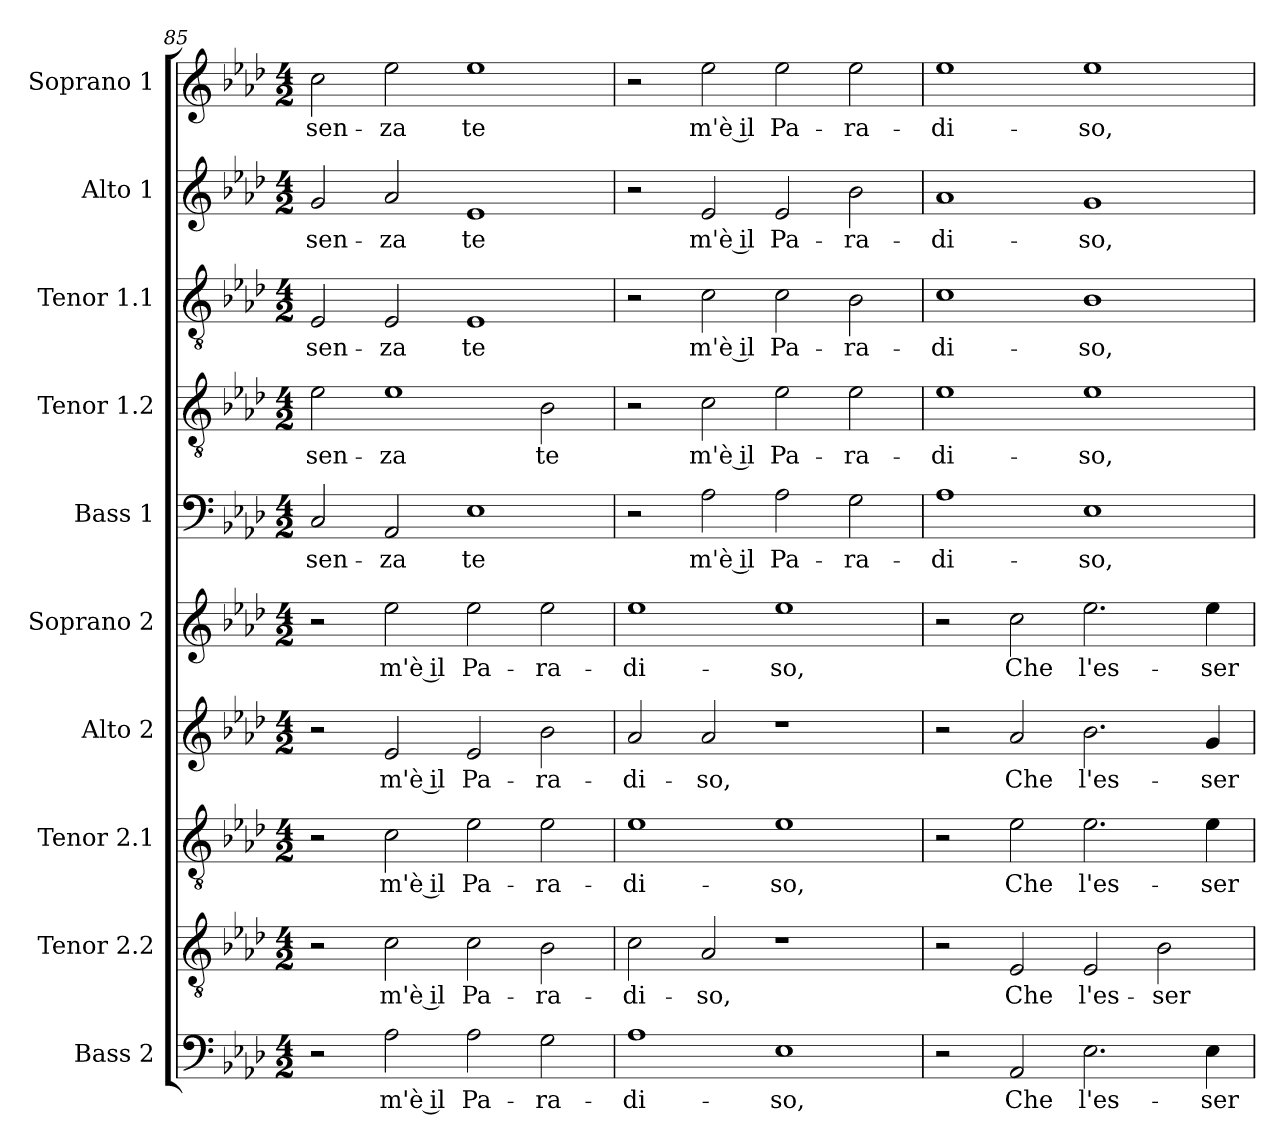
**kern	**text	**kern	**text	**kern	**text	**kern	**text	**kern	**text	**kern	**text	**kern	**text	**kern	**text	**kern	**text	**kern	**text
*part10	*part10	*part9	*part9	*part8	*part8	*part7	*part7	*part6	*part6	*part5	*part5	*part4	*part4	*part3	*part3	*part2	*part2	*part1	*part1
*staff10	*staff10	*staff9	*staff9	*staff8	*staff8	*staff7	*staff7	*staff6	*staff6	*staff5	*staff5	*staff4	*staff4	*staff3	*staff3	*staff2	*staff2	*staff1	*staff1
*I"Bass 2	*	*I"Tenor 2.2	*	*I"Tenor 2.1	*	*I"Alto 2	*	*I"Soprano 2	*	*I"Bass 1	*	*I"Tenor 1.2	*	*I"Tenor 1.1	*	*I"Alto 1	*	*I"Soprano 1	*
*I'B 2	*	*I'T 2.2	*	*I'T 2.1	*	*I'A 2	*	*I'S 2	*	*I'B 1	*	*I'T 1,2	*	*I'T 1.1	*	*I'A 1	*	*I'S 1	*
*clefF4	*	*clefGv2	*	*clefGv2	*	*clefG2	*	*clefG2	*	*clefF4	*	*clefGv2	*	*clefGv2	*	*clefG2	*	*clefG2	*
*k[b-e-a-d-]	*	*k[b-e-a-d-]	*	*k[b-e-a-d-]	*	*k[b-e-a-d-]	*	*k[b-e-a-d-]	*	*k[b-e-a-d-]	*	*k[b-e-a-d-]	*	*k[b-e-a-d-]	*	*k[b-e-a-d-]	*	*k[b-e-a-d-]	*
*A-:	*	*A-:	*	*A-:	*	*A-:	*	*A-:	*	*A-:	*	*A-:	*	*A-:	*	*A-:	*	*A-:	*
*M4/2	*	*M4/2	*	*M4/2	*	*M4/2	*	*M4/2	*	*M4/2	*	*M4/2	*	*M4/2	*	*M4/2	*	*M4/2	*
=85	=85	=85	=85	=85	=85	=85	=85	=85	=85	=85	=85	=85	=85	=85	=85	=85	=85	=85	=85
!	!	!	!	!	!	!	!	!	!	!	!LO:LY:b	!	!LO:LY:b	!	!LO:LY:b	!	!LO:LY:b	!	!LO:LY:b
2r	.	2r	.	2r	.	2r	.	2r	.	2C/	sen-	2e-\	sen-	2E-/	sen-	2g/	sen-	2cc\	sen-
!	!LO:LY:b	!	!LO:LY:b	!	!LO:LY:b	!	!LO:LY:b	!	!LO:LY:b	!	!LO:LY:b	!	!LO:LY:b	!	!LO:LY:b	!	!LO:LY:b	!	!LO:LY:b
2A-\	m'è il	2c\	m'è il	2c\	m'è il	2e-/	m'è il	2ee-\	m'è il	2AA-/	-za	1e-	-za	2E-/	-za	2a-/	-za	2ee-\	-za
!	!LO:LY:b	!	!LO:LY:b	!	!LO:LY:b	!	!LO:LY:b	!	!LO:LY:b	!	!LO:LY:b	!	!	!	!LO:LY:b	!	!LO:LY:b	!	!LO:LY:b
2A-\	Pa-	2c\	Pa-	2e-\	Pa-	2e-/	Pa-	2ee-\	Pa-	1E-	te	.	.	1E-	te	1e-	te	1ee-	te
!	!LO:LY:b	!	!LO:LY:b	!	!LO:LY:b	!	!LO:LY:b	!	!LO:LY:b	!	!	!	!LO:LY:b	!	!	!	!	!	!
2G\	-ra-	2B-\	-ra-	2e-\	-ra-	2b-\	-ra-	2ee-\	-ra-	.	.	2B-\	te	.	.	.	.	.	.
=86	=86	=86	=86	=86	=86	=86	=86	=86	=86	=86	=86	=86	=86	=86	=86	=86	=86	=86	=86
!	!LO:LY:b	!	!LO:LY:b	!	!LO:LY:b	!	!LO:LY:b	!	!LO:LY:b	!	!	!	!	!	!	!	!	!	!
1A-	-di-	2c\	-di-	1e-	-di-	2a-/	-di-	1ee-	-di-	2r	.	2r	.	2r	.	2r	.	2r	.
!	!	!	!LO:LY:b	!	!	!	!LO:LY:b	!	!	!	!LO:LY:b	!	!LO:LY:b	!	!LO:LY:b	!	!LO:LY:b	!	!LO:LY:b
.	.	2A-/	-so,	.	.	2a-/	-so,	.	.	2A-\	m'è il	2c\	m'è il	2c\	m'è il	2e-/	m'è il	2ee-\	m'è il
!	!LO:LY:b	!	!	!	!LO:LY:b	!	!	!	!LO:LY:b	!	!LO:LY:b	!	!LO:LY:b	!	!LO:LY:b	!	!LO:LY:b	!	!LO:LY:b
1E-	-so,	1r	.	1e-	-so,	1r	.	1ee-	-so,	2A-\	Pa-	2e-\	Pa-	2c\	Pa-	2e-/	Pa-	2ee-\	Pa-
!	!	!	!	!	!	!	!	!	!	!	!LO:LY:b	!	!LO:LY:b	!	!LO:LY:b	!	!LO:LY:b	!	!LO:LY:b
.	.	.	.	.	.	.	.	.	.	2G\	-ra-	2e-\	-ra-	2B-\	-ra-	2b-\	-ra-	2ee-\	-ra-
=87	=87	=87	=87	=87	=87	=87	=87	=87	=87	=87	=87	=87	=87	=87	=87	=87	=87	=87	=87
!	!	!	!	!	!	!	!	!	!	!	!LO:LY:b	!	!LO:LY:b	!	!LO:LY:b	!	!LO:LY:b	!	!LO:LY:b
2r	.	2r	.	2r	.	2r	.	2r	.	1A-	-di-	1e-	-di-	1c	-di-	1a-	-di-	1ee-	-di-
!	!LO:LY:b	!	!LO:LY:b	!	!LO:LY:b	!	!LO:LY:b	!	!LO:LY:b	!	!	!	!	!	!	!	!	!	!
2AA-/	Che	2E-/	Che	2e-\	Che	2a-/	Che	2cc\	Che	.	.	.	.	.	.	.	.	.	.
!	!LO:LY:b	!	!LO:LY:b	!	!LO:LY:b	!	!LO:LY:b	!	!LO:LY:b	!	!LO:LY:b	!	!LO:LY:b	!	!LO:LY:b	!	!LO:LY:b	!	!LO:LY:b
2.E-\	l'es-	2E-/	l'es-	2.e-\	l'es-	2.b-\	l'es-	2.ee-\	l'es-	1E-	-so,	1e-	-so,	1B-	-so,	1g	-so,	1ee-	-so,
!	!	!	!LO:LY:b	!	!	!	!	!	!	!	!	!	!	!	!	!	!	!	!
.	.	2B-\	-ser	.	.	.	.	.	.	.	.	.	.	.	.	.	.	.	.
!	!LO:LY:b	!	!	!	!LO:LY:b	!	!LO:LY:b	!	!LO:LY:b	!	!	!	!	!	!	!	!	!	!
4E-\	-ser	.	.	4e-\	-ser	4g/	-ser	4ee-\	-ser	.	.	.	.	.	.	.	.	.	.
=	=	=	=	=	=	=	=	=	=	=	=	=	=	=	=	=	=	=	=
*-	*-	*-	*-	*-	*-	*-	*-	*-	*-	*-	*-	*-	*-	*-	*-	*-	*-	*-	*-
